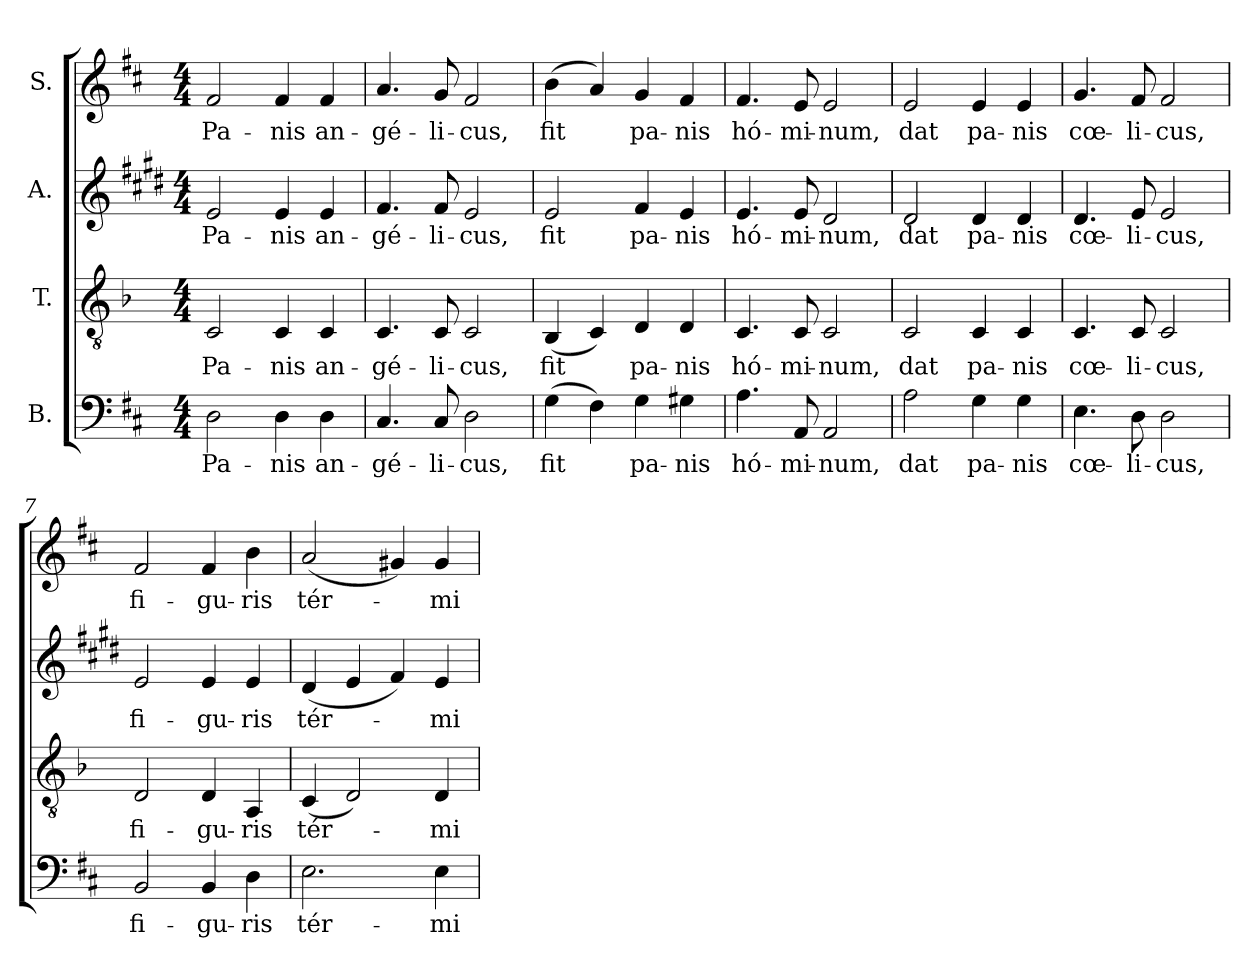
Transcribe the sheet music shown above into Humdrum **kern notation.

**kern	**text	**kern	**text	**kern	**text	**kern	**text
*part4	*part4	*part3	*part3	*part2	*part2	*part1	*part1
*staff4	*staff4	*staff3	*staff3	*staff2	*staff2	*staff1	*staff1
*I"B.	*	*I"T.	*	*I"A.	*	*I"S.	*
!!LO:PB:g=z
*clefF4	*	*clefGv2	*	*clefG2	*	*clefG2	*
*	*	*ITrd2c3	*	*ITrd1c2	*	*	*
*k[f#c#]	*	*k[f#c#]	*	*k[f#c#]	*	*k[f#c#]	*
*D:	*	*D:	*	*D:	*	*D:	*
*M4/4	*	*M4/4	*	*M4/4	*	*M4/4	*
*MM82	*	*MM82	*	*MM82	*	*MM82	*
=1	=1	=1	=1	=1	=1	=1	=1
!	!LO:LY:b:color=#000000	!	!	!	!	!	!
!	!	!	!LO:LY:b:color=#000000	!	!	!	!
!	!	!	!	!	!LO:LY:b:color=#000000	!	!
!	!	!	!	!	!	!	!LO:LY:b:color=#000000
2Di\	Pa-	2AAi/	Pa-	2di/	Pa-	2f#i/	Pa-
!	!LO:LY:b:color=#000000	!	!	!	!	!	!
!	!	!	!LO:LY:b:color=#000000	!	!	!	!
!	!	!	!	!	!LO:LY:b:color=#000000	!	!
!	!	!	!	!	!	!	!LO:LY:b:color=#000000
4Di\	-nis	4AAi/	-nis	4di/	-nis	4f#i/	-nis
!	!LO:LY:b:color=#000000	!	!	!	!	!	!
!	!	!	!LO:LY:b:color=#000000	!	!	!	!
!	!	!	!	!	!LO:LY:b:color=#000000	!	!
!	!	!	!	!	!	!	!LO:LY:b:color=#000000
4Di\	an-	4AAi/	an-	4di/	an-	4f#i/	an-
=2	=2	=2	=2	=2	=2	=2	=2
!	!LO:LY:b:color=#000000	!	!	!	!	!	!
!	!	!	!LO:LY:b:color=#000000	!	!	!	!
!	!	!	!	!	!LO:LY:b:color=#000000	!	!
!	!	!	!	!	!	!	!LO:LY:b:color=#000000
4.C#i/	-gé-	4.AAi/	-gé-	4.ei/	-gé-	4.ai/	-gé-
!	!LO:LY:b:color=#000000	!	!	!	!	!	!
!	!	!	!LO:LY:b:color=#000000	!	!	!	!
!	!	!	!	!	!LO:LY:b:color=#000000	!	!
!	!	!	!	!	!	!	!LO:LY:b:color=#000000
8C#i/	-li-	8AAi/	-li-	8ei/	-li-	8gi/	-li-
!	!LO:LY:b:color=#000000	!	!	!	!	!	!
!	!	!	!LO:LY:b:color=#000000	!	!	!	!
!	!	!	!	!	!LO:LY:b:color=#000000	!	!
!	!	!	!	!	!	!	!LO:LY:b:color=#000000
2Di\	-cus,	2AAi/	-cus,	2di/	-cus,	2f#i/	-cus,
=3	=3	=3	=3	=3	=3	=3	=3
!	!LO:LY:b:color=#000000	!	!	!	!	!	!
!	!	!	!LO:LY:b:color=#000000	!	!	!	!
!	!	!	!	!	!LO:LY:b:color=#000000	!	!
!	!	!	!	!	!	!	!LO:LY:b:color=#000000
(4Gi\	fit	(4GGi/	fit	2di/	fit	(4bi\	fit
4F#i\)	.	4AAi/)	.	.	.	4ai/)	.
!	!LO:LY:b:color=#000000	!	!	!	!	!	!
!	!	!	!LO:LY:b:color=#000000	!	!	!	!
!	!	!	!	!	!LO:LY:b:color=#000000	!	!
!	!	!	!	!	!	!	!LO:LY:b:color=#000000
4Gi\	pa-	4BBi/	pa-	4ei/	pa-	4gi/	pa-
!	!LO:LY:b:color=#000000	!	!	!	!	!	!
!	!	!	!LO:LY:b:color=#000000	!	!	!	!
!	!	!	!	!	!LO:LY:b:color=#000000	!	!
!	!	!	!	!	!	!	!LO:LY:b:color=#000000
4G#Xi\	-nis	4BBi/	-nis	4di/	-nis	4f#i/	-nis
=4	=4	=4	=4	=4	=4	=4	=4
!	!LO:LY:b:color=#000000	!	!	!	!	!	!
!	!	!	!LO:LY:b:color=#000000	!	!	!	!
!	!	!	!	!	!LO:LY:b:color=#000000	!	!
!	!	!	!	!	!	!	!LO:LY:b:color=#000000
4.Ai\	hó-	4.AAi/	hó-	4.di/	hó-	4.f#i/	hó-
!	!LO:LY:b:color=#000000	!	!	!	!	!	!
!	!	!	!LO:LY:b:color=#000000	!	!	!	!
!	!	!	!	!	!LO:LY:b:color=#000000	!	!
!	!	!	!	!	!	!	!LO:LY:b:color=#000000
8AAi/	-mi-	8AAi/	-mi-	8di/	-mi-	8ei/	-mi-
!	!LO:LY:b:color=#000000	!	!	!	!	!	!
!	!	!	!LO:LY:b:color=#000000	!	!	!	!
!	!	!	!	!	!LO:LY:b:color=#000000	!	!
!	!	!	!	!	!	!	!LO:LY:b:color=#000000
2AAi/	-num,	2AAi/	-num,	2c#i/	-num,	2ei/	-num,
=5	=5	=5	=5	=5	=5	=5	=5
!	!LO:LY:b:color=#000000	!	!	!	!	!	!
!	!	!	!LO:LY:b:color=#000000	!	!	!	!
!	!	!	!	!	!LO:LY:b:color=#000000	!	!
!	!	!	!	!	!	!	!LO:LY:b:color=#000000
2Ai\	dat	2AAi/	dat	2c#i/	dat	2ei/	dat
!	!LO:LY:b:color=#000000	!	!	!	!	!	!
!	!	!	!LO:LY:b:color=#000000	!	!	!	!
!	!	!	!	!	!LO:LY:b:color=#000000	!	!
!	!	!	!	!	!	!	!LO:LY:b:color=#000000
4Gi\	pa-	4AAi/	pa-	4c#i/	pa-	4ei/	pa-
!	!LO:LY:b:color=#000000	!	!	!	!	!	!
!	!	!	!LO:LY:b:color=#000000	!	!	!	!
!	!	!	!	!	!LO:LY:b:color=#000000	!	!
!	!	!	!	!	!	!	!LO:LY:b:color=#000000
4Gi\	-nis	4AAi/	-nis	4c#i/	-nis	4ei/	-nis
=6	=6	=6	=6	=6	=6	=6	=6
!	!LO:LY:b:color=#000000	!	!	!	!	!	!
!	!	!	!LO:LY:b:color=#000000	!	!	!	!
!	!	!	!	!	!LO:LY:b:color=#000000	!	!
!	!	!	!	!	!	!	!LO:LY:b:color=#000000
4.Ei\	cœ-	4.AAi/	cœ-	4.c#i/	cœ-	4.gi/	cœ-
!	!LO:LY:b:color=#000000	!	!	!	!	!	!
!	!	!	!LO:LY:b:color=#000000	!	!	!	!
!	!	!	!	!	!LO:LY:b:color=#000000	!	!
!	!	!	!	!	!	!	!LO:LY:b:color=#000000
8Di\	-li-	8AAi/	-li-	8di/	-li-	8f#i/	-li-
!	!LO:LY:b:color=#000000	!	!	!	!	!	!
!	!	!	!LO:LY:b:color=#000000	!	!	!	!
!	!	!	!	!	!LO:LY:b:color=#000000	!	!
!	!	!	!	!	!	!	!LO:LY:b:color=#000000
2Di\	-cus,	2AAi/	-cus,	2di/	-cus,	2f#i/	-cus,
!!LO:LB:g=z
=7	=7	=7	=7	=7	=7	=7	=7
!	!LO:LY:b:color=#000000	!	!	!	!	!	!
!	!	!	!LO:LY:b:color=#000000	!	!	!	!
!	!	!	!	!	!LO:LY:b:color=#000000	!	!
!	!	!	!	!	!	!	!LO:LY:b:color=#000000
2BBi/	fi-	2BBi/	fi-	2di/	fi-	2f#i/	fi-
!	!LO:LY:b:color=#000000	!	!	!	!	!	!
!	!	!	!LO:LY:b:color=#000000	!	!	!	!
!	!	!	!	!	!LO:LY:b:color=#000000	!	!
!	!	!	!	!	!	!	!LO:LY:b:color=#000000
4BBi/	-gu-	4BBi/	-gu-	4di/	-gu-	4f#i/	-gu-
!	!LO:LY:b:color=#000000	!	!	!	!	!	!
!	!	!	!LO:LY:b:color=#000000	!	!	!	!
!	!	!	!	!	!LO:LY:b:color=#000000	!	!
!	!	!	!	!	!	!	!LO:LY:b:color=#000000
4Di\	-ris	4FF#i/	-ris	4di/	-ris	4bi\	-ris
=8	=8	=8	=8	=8	=8	=8	=8
!	!LO:LY:b:color=#000000	!	!	!	!	!	!
!	!	!	!LO:LY:b:color=#000000	!	!	!	!
!	!	!	!	!	!LO:LY:b:color=#000000	!	!
!	!	!	!	!	!	!	!LO:LY:b:color=#000000
2.Ei\	tér-	(4AAi/	tér-	(4c#i/	tér-	(2ai/	tér-
.	.	2BBi/)	.	4di/	.	.	.
.	.	.	.	4ei/)	.	4g#Xi/)	.
!	!LO:LY:b:color=#000000	!	!	!	!	!	!
!	!	!	!LO:LY:b:color=#000000	!	!	!	!
!	!	!	!	!	!LO:LY:b:color=#000000	!	!
!	!	!	!	!	!	!	!LO:LY:b:color=#000000
4Ei\	-mi-	4BBi/	-mi-	4di/	-mi-	4g#i/	-mi-
=	=	=	=	=	=	=	=
*-	*-	*-	*-	*-	*-	*-	*-
